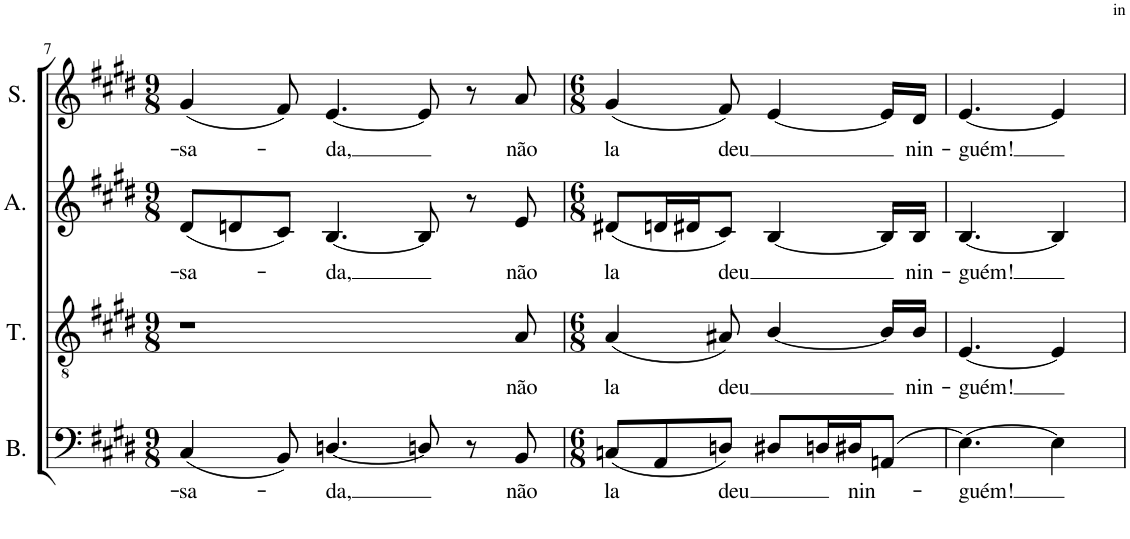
**kern	**text	**kern	**text	**kern	**text	**kern	**text
*part4	*part4	*part3	*part3	*part2	*part2	*part1	*part1
*staff4	*staff4	*staff3	*staff3	*staff2	*staff2	*staff1	*staff1
*I"B.	*	*I"T.	*	*I"A.	*	*I"S.	*
*I'B.	*	*I'T.	*	*I'A.	*	*I'S.	*
!!LO:PB:g=z
*clefF4	*	*clefGv2	*	*clefG2	*	*clefG2	*
*k[f#c#g#d#]	*	*k[f#c#g#d#]	*	*k[f#c#g#d#]	*	*k[f#c#g#d#]	*
*M9/8	*	*M9/8	*	*M9/8	*	*M9/8	*
=7	=7	=7	=7	=7	=7	=7	=7
!	!LO:LY:b	!	!	!	!LO:LY:b	!	!LO:LY:b
(4C#/	-sa-	1r	.	(8d#/L	-sa-	(4g#/	-sa-
.	.	.	.	8dn/	.	.	.
8BB/)	.	.	.	8c#/J)	.	8f#/)	.
!	!LO:LY:b	!	!	!	!LO:LY:b	!	!LO:LY:b
[4.Dn/	-da,	.	.	[4.B/	-da,	[4.e/	-da,
8Dn/]	.	.	.	8B/]	.	8e/]	.
8r	.	.	.	8r	.	8r	.
!	!LO:LY:b	!	!LO:LY:b	!	!LO:LY:b	!	!LO:LY:b
8BB/	não	8A/	não	8e/	não	8a/	não
=8	=8	=8	=8	=8	=8	=8	=8
*M6/8	*	*M6/8	*	*M6/8	*	*M6/8	*
!	!LO:LY:b	!	!LO:LY:b	!	!LO:LY:b	!	!LO:LY:b
(8Cn/L	la	(4A/	la	(8d#X/L	la	(4g#/	la
8AA/	.	.	.	16dn/L	.	.	.
.	.	.	.	16d#X/J	.	.	.
!	!LO:LY:b	!	!LO:LY:b	!	!LO:LY:b	!	!LO:LY:b
8Dn/J)	deu	8A#X/)	deu	8c#/J)	deu	8f#/)	deu
8D#X/L	.	[4B/	.	[4B/	.	[4e/	.
16Dn/L	.	.	.	.	.	.	.
!	!LO:LY:b	!	!	!	!	!	!
16D#X/J	nin-	.	.	.	.	.	.
(8AAn/J	.	16B/LL]	.	16B/LL]	.	16e/LL]	.
!	!	!	!LO:LY:b	!	!LO:LY:b	!	!LO:LY:b
.	.	16B/JJ	nin-	16B/JJ	nin-	16d#/JJ	nin-
=9	=9	=9	=9	=9	=9	=9	=9
!	!LO:LY:b	!	!LO:LY:b	!	!LO:LY:b	!	!LO:LY:b
[4.E\)	-guém!	[4.E/	-guém!	[4.B/	-guém!	[4.e/	-guém!
4E\]	.	4E/]	.	4B/]	.	4e/]	.
=	=	=	=	=	=	=	=
*-	*-	*-	*-	*-	*-	*-	*-
